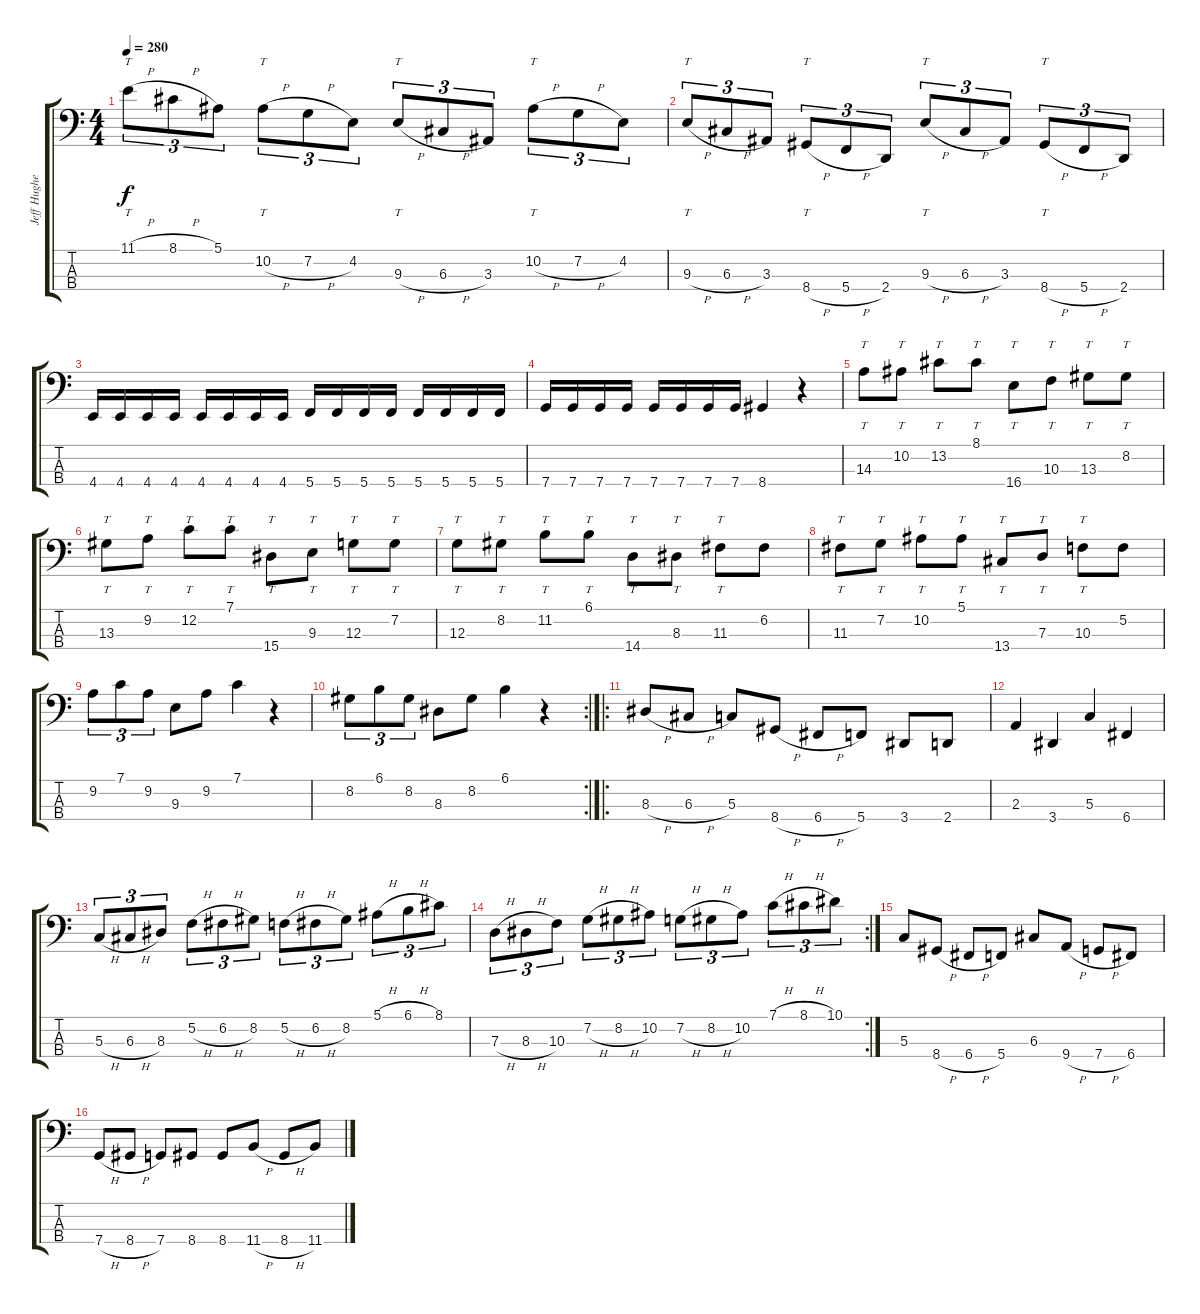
\track ("Jeff Hughell" "Jeff Hughe") {instrument electricbassfinger}
\staff {score tabs}
\tuning (F2 C2 G1 C1) {hide}
\ts (4 4)
\tempo 280
\clef f4
\ks c
11.1{h}.8{tt tu (3 2) dy f} 8.1{h}.8{tu (3 2)} 5.1.8{tu (3 2)} 10.2{h}.8{tt tu (3 2)} 7.2{h}.8{tu (3 2)} 4.2.8{tu (3 2)} 9.3{h}.8{tt tu (3 2)} 6.3{h}.8{tu (3 2)} 3.3.8{tu (3 2)} 10.2{h}.8{tt tu (3 2)} 7.2{h}.8{tu (3 2)} 4.2.8{tu (3 2)} |
9.3{h}.8{tt tu (3 2)} 6.3{h}.8{tu (3 2)} 3.3.8{tu (3 2)} 8.4{h}.8{tt tu (3 2)} 5.4{h}.8{tu (3 2)} 2.4.8{tu (3 2)} 9.3{h}.8{tt tu (3 2)} 6.3{h}.8{tu (3 2)} 3.3.8{tu (3 2)} 8.4{h}.8{tt tu (3 2)} 5.4{h}.8{tu (3 2)} 2.4.8{tu (3 2)} |
4.4.16 4.4.16 4.4.16 4.4.16 4.4.16 4.4.16 4.4.16 4.4.16 5.4.16 5.4.16 5.4.16 5.4.16 5.4.16 5.4.16 5.4.16 5.4.16 |
7.4.16 7.4.16 7.4.16 7.4.16 7.4.16 7.4.16 7.4.16 7.4.16 8.4.4 r.4 |
14.3.8{tt} 10.2.8{tt} 13.2.8{tt} 8.1.8{tt} 16.4.8{tt} 10.3.8{tt} 13.3.8{tt} 8.2.8{tt} |
13.3.8{tt} 9.2.8{tt} 12.2.8{tt} 7.1.8{tt} 15.4.8{tt} 9.3.8{tt} 12.3.8{tt} 7.2.8{tt} |
12.3.8{tt} 8.2.8{tt} 11.2.8{tt} 6.1.8{tt} 14.4.8{tt} 8.3.8{tt} 11.3.8{tt} 6.2.8 |
11.3.8{tt} 7.2.8{tt} 10.2.8{tt} 5.1.8{tt} 13.4.8{tt} 7.3.8{tt} 10.3.8{tt} 5.2.8 |
9.2.8{tu (3 2)} 7.1.8{tu (3 2)} 9.2.8{tu (3 2)} 9.3.8 9.2.8 7.1.4 r.4 |
\rc 2
8.2.8{tu (3 2)} 6.1.8{tu (3 2)} 8.2.8{tu (3 2)} 8.3.8 8.2.8 6.1.4 r.4 |
\ro
8.3{h}.8 6.3{h}.8 5.3.8 8.4{h}.8 6.4{h}.8 5.4.8 3.4.8 2.4.8 |
2.3.4 3.4.4 5.3.4 6.4.4 |
5.3{h}.8{tu (3 2)} 6.3{h}.8{tu (3 2)} 8.3.8{tu (3 2)} 5.2{h}.8{tu (3 2)} 6.2{h}.8{tu (3 2)} 8.2.8{tu (3 2)} 5.2{h}.8{tu (3 2)} 6.2{h}.8{tu (3 2)} 8.2.8{tu (3 2)} 5.1{h}.8{tu (3 2)} 6.1{h}.8{tu (3 2)} 8.1.8{tu (3 2)} |
\rc 2
7.3{h}.8{tu (3 2)} 8.3{h}.8{tu (3 2)} 10.3.8{tu (3 2)} 7.2{h}.8{tu (3 2)} 8.2{h}.8{tu (3 2)} 10.2.8{tu (3 2)} 7.2{h}.8{tu (3 2)} 8.2{h}.8{tu (3 2)} 10.2.8{tu (3 2)} 7.1{h}.8{tu (3 2)} 8.1{h}.8{tu (3 2)} 10.1.8{tu (3 2)} |
5.3.8 8.4{h}.8 6.4{h}.8 5.4.8 6.3.8 9.4{h}.8 7.4{h}.8 6.4.8 |
7.4{h}.8 8.4{h}.8 7.4.8 8.4.8 8.4.8 11.4{h}.8 8.4{h}.8 11.4.8
